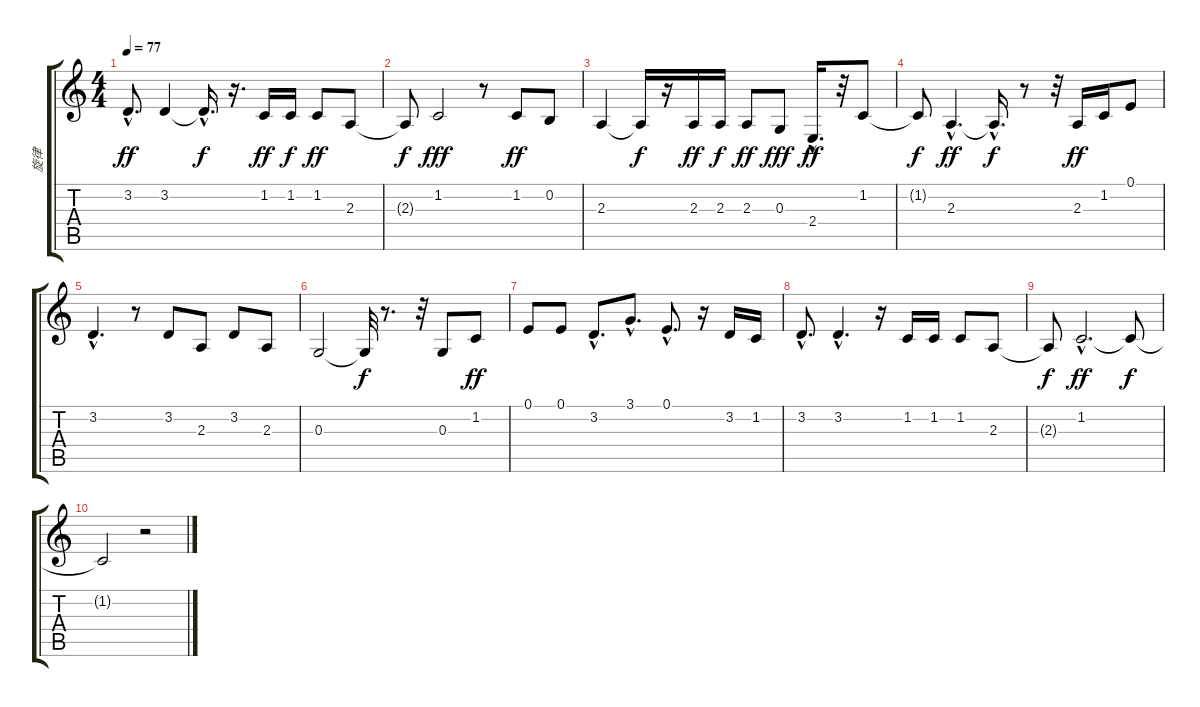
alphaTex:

\track ("旋律" "旋律") {instrument acousticgrandpiano}
\staff {score tabs}
\tuning (E4 B3 G3 D3 A2 E2) {hide}
\ts (4 4)
\tempo 77
\clef g2
\ks c
3.2{hac}.8{d dy ff} 3.2.4 3.2{hac t}.16{d dy f} r.16{d} 1.2.16{dy ff} 1.2.16{dy f} 1.2.8{dy ff} 2.3.8 |
2.3{t}.8{dy f} 1.2.2{dy fff} r.8 1.2.8{dy ff} 0.2.8 |
2.3.4 2.3{t}.16{dy f} r.16 2.3.16{dy ff} 2.3.16{dy f} 2.3.8{dy ff} 0.3.8{dy fff} 2.4{hac}.16{d dy ff} r.32 1.2.8 |
1.2{t}.8{dy f} 2.3{hac}.4{d dy ff} 2.3{hac t}.16{d dy f} r.8 r.32 2.3.16{dy ff} 1.2.16 0.1.8 |
3.2{hac}.4{d} r.8 3.2.8 2.3.8 3.2.8 2.3.8 |
0.3.2 0.3{t}.32{dy f} r.8{d} r.32 0.3.8 1.2.8{dy ff} |
0.1.8 0.1.8 3.2{hac}.8{d} 3.1{hac}.8{d} 0.1{hac}.8{d} r.16 3.2.16 1.2.16 |
3.2{hac}.8{d} 3.2{hac}.4{d} r.16 1.2.16 1.2.16 1.2.8 2.3.8 |
2.3{t}.8{dy f} 1.2{hac}.2{d dy ff} 1.2{t}.8{dy f} |
1.2{t}.2 r.2
